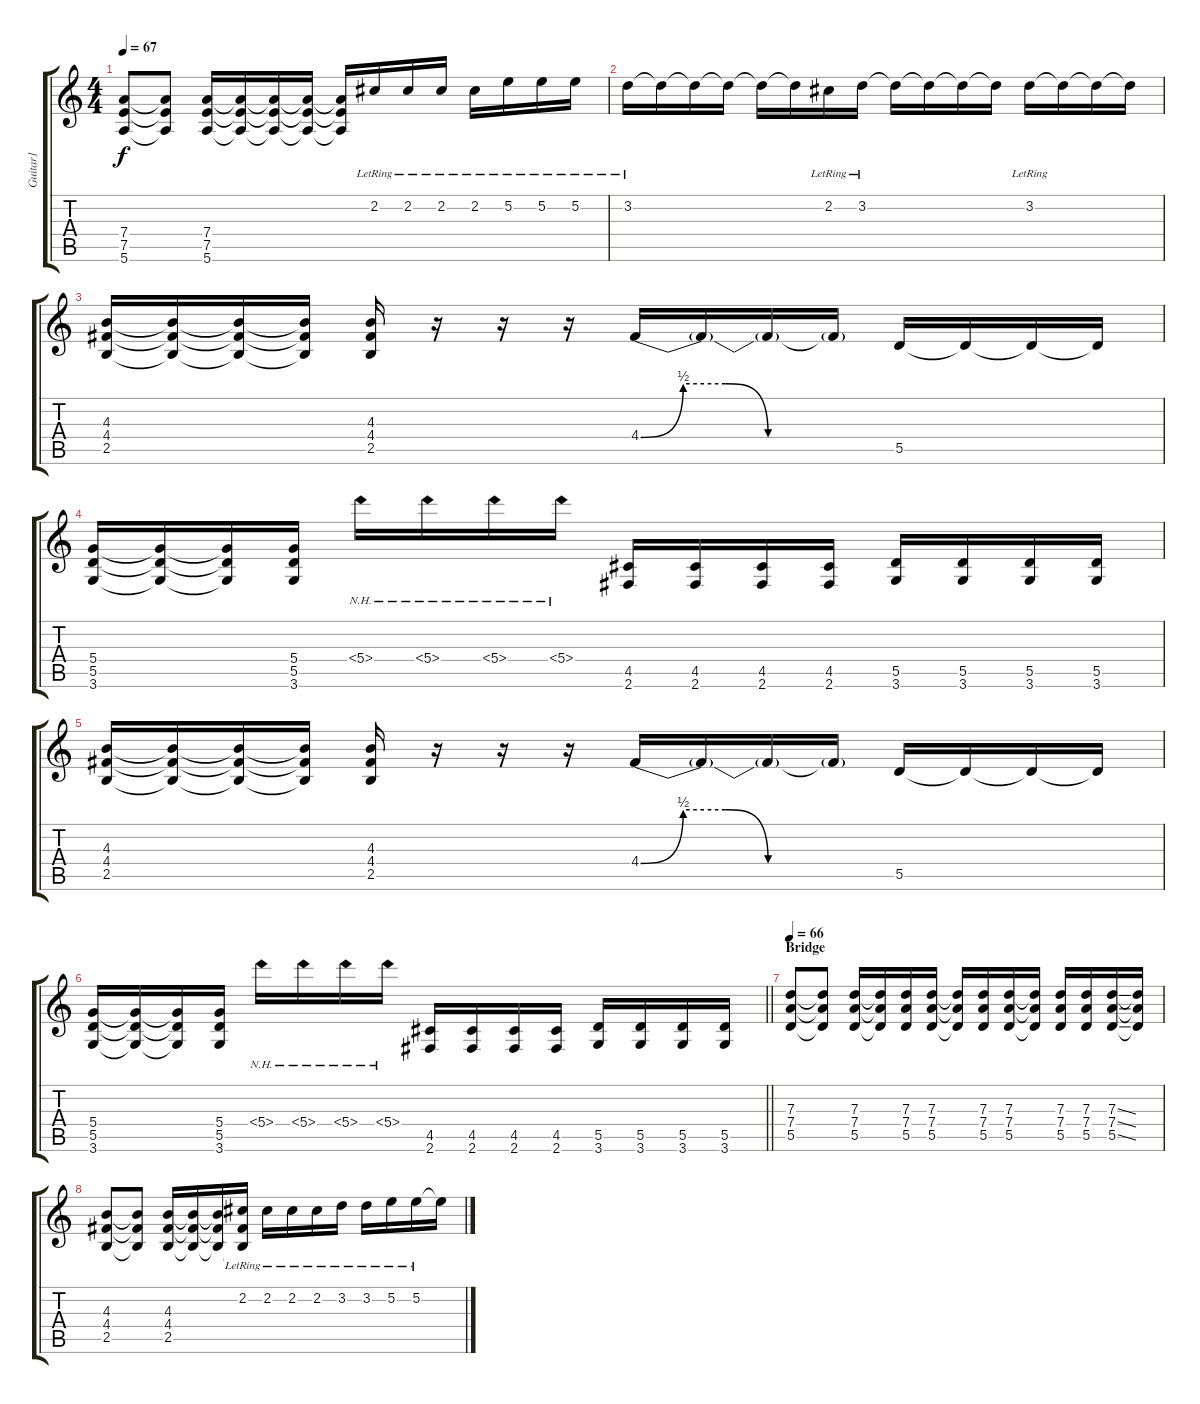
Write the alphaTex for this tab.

\track ("Guitar1" "Guitar1") {instrument electricguitarjazz}
\staff {score tabs}
\tuning (E4 B3 G3 D3 A2 E2) {hide}
\ts (4 4)
\tempo 67
\clef g2
\ks c
(7.4 7.5 5.6).8{dy f} (7.4{t} 7.5{t} 5.6{t}).8 (7.4 7.5 5.6).16 (7.4{t} 7.5{t} 5.6{t}).16 (7.4{t} 7.5{t} 5.6{t}).16 (7.4{t} 7.5{t} 5.6{t}).16 (7.4{t} 7.5{t} 5.6{t}).16 2.2{lr}.16 2.2{lr}.16 2.2{lr}.16 2.2{lr}.16 5.2{lr}.16 5.2{lr}.16 5.2{lr}.16 |
3.2{lr}.16 3.2{t}.16 3.2{t}.16 3.2{t}.16 3.2{t}.16 3.2{t}.16 2.2{lr}.16 3.2{lr}.16 3.2{t}.16 3.2{t}.16 3.2{t}.16 3.2{t}.16 3.2{lr}.16 3.2{t}.16 3.2{t}.16 3.2{t}.16 |
(4.3 4.4 2.5).16 (4.3{t} 4.4{t} 2.5{t}).16 (4.3{t} 4.4{t} 2.5{t}).16 (4.3{t} 4.4{t} 2.5{t}).16 (4.3 4.4 2.5).16 r.16 r.16 r.16 4.4{be (custom 0 0 10 2 20 2 30 0 60 0)}.16 4.4{t}.16 4.4{t}.16 4.4{t}.16 5.5.16 5.5{t}.16 5.5{t}.16 5.5{t}.16 |
(5.4 5.5 3.6).16 (5.4{t} 5.5{t} 3.6{t}).16 (5.4{t} 5.5{t} 3.6{t}).16 (5.4 5.5 3.6).16 5.4{nh}.16 5.4{nh}.16 5.4{nh}.16 5.4{nh}.16 (4.5 2.6).16 (4.5 2.6).16 (4.5 2.6).16 (4.5 2.6).16 (5.5 3.6).16 (5.5 3.6).16 (5.5 3.6).16 (5.5 3.6).16 |
(4.3 4.4 2.5).16 (4.3{t} 4.4{t} 2.5{t}).16 (4.3{t} 4.4{t} 2.5{t}).16 (4.3{t} 4.4{t} 2.5{t}).16 (4.3 4.4 2.5).16 r.16 r.16 r.16 4.4{be (custom 0 0 10 2 20 2 30 0 60 0)}.16 4.4{t}.16 4.4{t}.16 4.4{t}.16 5.5.16 5.5{t}.16 5.5{t}.16 5.5{t}.16 |
\barLineRight lightlight
(5.4 5.5 3.6).16 (5.4{t} 5.5{t} 3.6{t}).16 (5.4{t} 5.5{t} 3.6{t}).16 (5.4 5.5 3.6).16 5.4{nh}.16 5.4{nh}.16 5.4{nh}.16 5.4{nh}.16 (4.5 2.6).16 (4.5 2.6).16 (4.5 2.6).16 (4.5 2.6).16 (5.5 3.6).16 (5.5 3.6).16 (5.5 3.6).16 (5.5 3.6).16 |
\section ("" "Bridge")
\tempo 66
(7.3 7.4 5.5).8 (7.3{t} 7.4{t} 5.5{t}).8 (7.3 7.4 5.5).16 (7.3{t} 7.4{t} 5.5{t}).16 (7.3 7.4 5.5).16 (7.3 7.4 5.5).16 (7.3{t} 7.4{t} 5.5{t}).16 (7.3 7.4 5.5).16 (7.3 7.4 5.5).16 (7.3{t} 7.4{t} 5.5{t}).16 (7.3 7.4 5.5).16 (7.3 7.4 5.5).16 (7.3{ss} 7.4{ss} 5.5{ss}).16 (7.3{t} 7.4{t} 5.5{t}).16 |
(4.3 4.4 2.5).8 (4.3{t} 4.4{t} 2.5{t}).8 (4.3 4.4 2.5).16 (4.3{t} 4.4{t} 2.5{t}).16 (4.3{t} 4.4{t} 2.5{t}).16 (2.2{lr} 4.4{t} 2.5{t}).16 2.2{lr}.16 2.2{lr}.16 2.2{lr}.16 3.2{lr}.16 3.2{lr}.16 5.2{lr}.16 5.2{lr}.16 5.2{t}.16
